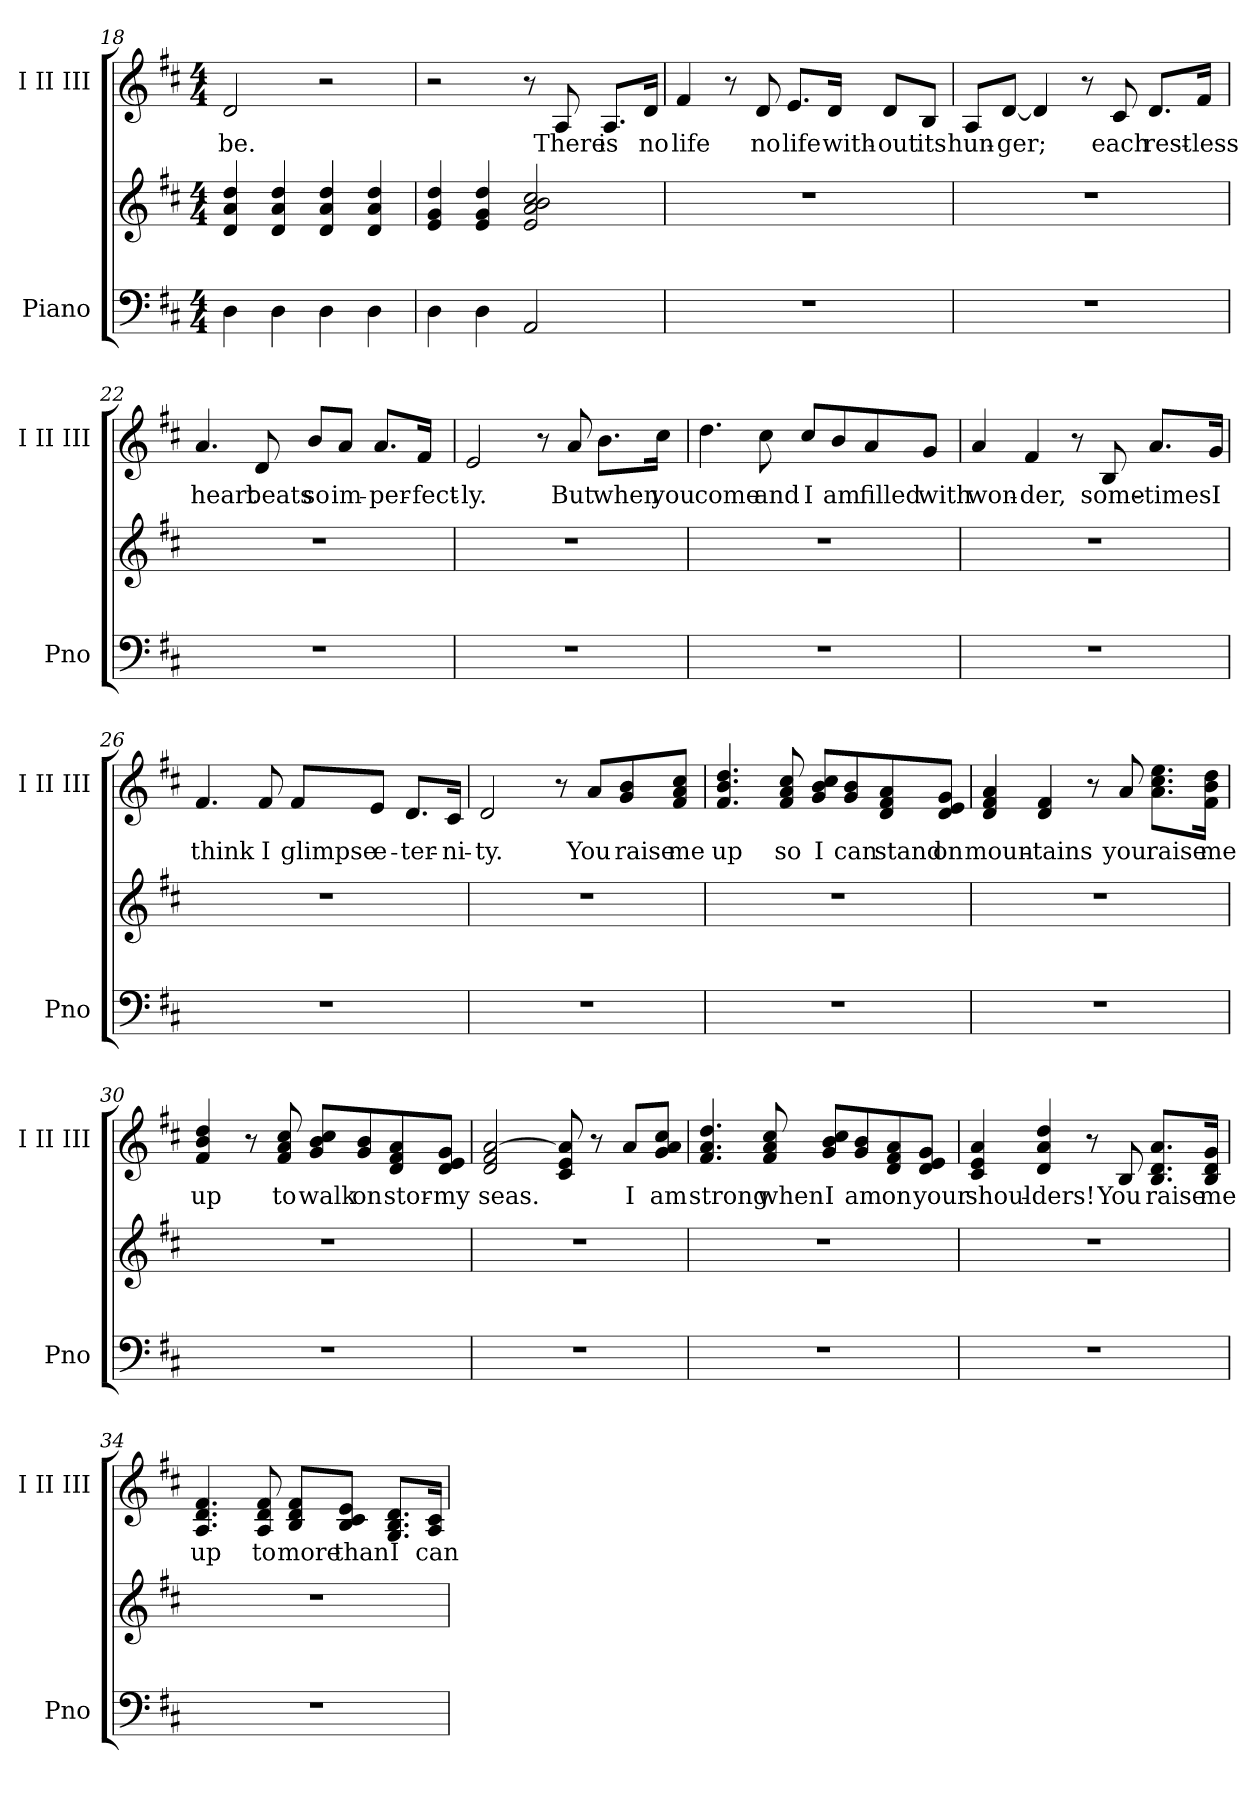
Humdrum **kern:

**kern	**kern	**kern	**text
*part2	*part2	*part1	*part1
*staff3	*staff2	*staff1	*staff1
*I"Piano	*	*I"I II III	*
*I'Pno	*	*I'I II III	*
*clefF4	*clefG2	*clefG2	*
*k[f#c#]	*k[f#c#]	*k[f#c#]	*
*M4/4	*M4/4	*M4/4	*
=18	=18	=18	=18
!	!	!	!LO:LY:b
4D\	4d/ 4a/ 4dd/	2d/	be.
4D\	4d/ 4a/ 4dd/	.	.
4D\	4d/ 4a/ 4dd/	2r	.
4D\	4d/ 4a/ 4dd/	.	.
!!LO:LB:g=z
=19	=19	=19	=19
4D\	4e/ 4g/ 4dd/	2r	.
4D\	4e/ 4g/ 4dd/	.	.
2AA/	2e/ 2a/ 2b/ 2cc#/	8r	.
!	!	!	!LO:LY:b
.	.	8A/	There
!	!	!	!LO:LY:b
.	.	8.A/L	is
!	!	!	!LO:LY:b
.	.	16d/Jk	no
=20	=20	=20	=20
!	!	!	!LO:LY:b
1r	1r	4f#/	life
.	.	8r	.
!	!	!	!LO:LY:b
.	.	8d/	no
!	!	!	!LO:LY:b
.	.	8.e/L	life
!	!	!	!LO:LY:b
.	.	16d/Jk	with-
!	!	!	!LO:LY:b
.	.	8d/L	-out
!	!	!	!LO:LY:b
.	.	8B/J	its
=21	=21	=21	=21
!	!	!	!LO:LY:b
1r	1r	8A/L	hun-
!	!	!	!LO:LY:b
.	.	[8d/J	-ger;
.	.	4d/]	.
.	.	8r	.
!	!	!	!LO:LY:b
.	.	8c#/	each
!	!	!	!LO:LY:b
.	.	8.d/L	rest-
!	!	!	!LO:LY:b
.	.	16f#/Jk	-less
=22	=22	=22	=22
!	!	!	!LO:LY:b
1r	1r	4.a/	heart
!	!	!	!LO:LY:b
.	.	8d/	beats
!	!	!	!LO:LY:b
.	.	8b/L	so
!	!	!	!LO:LY:b
.	.	8a/J	im-
!	!	!	!LO:LY:b
.	.	8.a/L	-per-
!	!	!	!LO:LY:b
.	.	16f#/Jk	-fect-
!!LO:LB:g=z
=23	=23	=23	=23
!	!	!	!LO:LY:b
1r	1r	2e/	-ly.
.	.	8r	.
!	!	!	!LO:LY:b
.	.	8a/	But
!	!	!	!LO:LY:b
.	.	8.b\L	when
!	!	!	!LO:LY:b
.	.	16cc#\Jk	you
=24	=24	=24	=24
!	!	!	!LO:LY:b
1r	1r	4.dd\	come
!	!	!	!LO:LY:b
.	.	8cc#\	and
!	!	!	!LO:LY:b
.	.	8cc#/L	I
!	!	!	!LO:LY:b
.	.	8b/	am
!	!	!	!LO:LY:b
.	.	8a/	filled
!	!	!	!LO:LY:b
.	.	8g/J	with
=25	=25	=25	=25
!	!	!	!LO:LY:b
1r	1r	4a/	won-
!	!	!	!LO:LY:b
.	.	4f#/	-der,
.	.	8r	.
!	!	!	!LO:LY:b
.	.	8B/	some-
!	!	!	!LO:LY:b
.	.	8.a/L	-times
!	!	!	!LO:LY:b
.	.	16g/Jk	I
!!LO:PB:g=z
=26	=26	=26	=26
!	!	!	!LO:LY:b
1r	1r	4.f#/	think
!	!	!	!LO:LY:b
.	.	8f#/	I
!	!	!	!LO:LY:b
.	.	8f#/L	glimpse
!	!	!	!LO:LY:b
.	.	8e/J	e-
!	!	!	!LO:LY:b
.	.	8.d/L	-ter-
!	!	!	!LO:LY:b
.	.	16c#/Jk	-ni-
=27	=27	=27	=27
!	!	!	!LO:LY:b
1r	1r	2d/	-ty.
.	.	8r	.
!	!	!	!LO:LY:b
.	.	8a/L	You
!	!	!	!LO:LY:b
.	.	8g/ 8b/	raise
!	!	!	!LO:LY:b
.	.	8f#/ 8a/ 8cc#/J	me
=28	=28	=28	=28
!	!	!	!LO:LY:b
1r	1r	4.f#/ 4.b/ 4.dd/	up
!	!	!	!LO:LY:b
.	.	8f#/ 8a/ 8cc#/	so
!	!	!	!LO:LY:b
.	.	8g/ 8b/ 8cc#/L	I
!	!	!	!LO:LY:b
.	.	8g/ 8b/	can
!	!	!	!LO:LY:b
.	.	8d/ 8f#/ 8a/	stand
!	!	!	!LO:LY:b
.	.	8d/ 8e/ 8g/J	on
=29	=29	=29	=29
!	!	!	!LO:LY:b
1r	1r	4d/ 4f#/ 4a/	moun-
!	!	!	!LO:LY:b
.	.	4d/ 4f#/	tains
.	.	8r	.
!	!	!	!LO:LY:b
.	.	8a/	you
!	!	!	!LO:LY:b
.	.	8.a\ 8.cc#\ 8.ee\L	raise
!	!	!	!LO:LY:b
.	.	16f#\ 16b\ 16dd\Jk	me
!!LO:LB:g=z
=30	=30	=30	=30
!	!	!	!LO:LY:b
1r	1r	4f#/ 4b/ 4dd/	up
.	.	8r	.
!	!	!	!LO:LY:b
.	.	8f#/ 8a/ 8cc#/	to
!	!	!	!LO:LY:b
.	.	8g/ 8b/ 8cc#/L	walk
!	!	!	!LO:LY:b
.	.	8g/ 8b/	on
!	!	!	!LO:LY:b
.	.	8d/ 8f#/ 8a/	stor-
!	!	!	!LO:LY:b
.	.	8d/ 8e/ 8g/J	-my
=31	=31	=31	=31
!	!	!	!LO:LY:b
1r	1r	2d/ 2f#/ [2a/	seas.
.	.	8c#/ 8e/ 8a/]	.
.	.	8r	.
!	!	!	!LO:LY:b
.	.	8a/L	I
!	!	!	!LO:LY:b
.	.	8g/ 8a/ 8cc#/J	am
=32	=32	=32	=32
!	!	!	!LO:LY:b
1r	1r	4.f#/ 4.a/ 4.dd/	strong
!	!	!	!LO:LY:b
.	.	8f#/ 8a/ 8cc#/	when
!	!	!	!LO:LY:b
.	.	8g/ 8b/ 8cc#/L	I
!	!	!	!LO:LY:b
.	.	8g/ 8b/	am
!	!	!	!LO:LY:b
.	.	8d/ 8f#/ 8a/	on
!	!	!	!LO:LY:b
.	.	8d/ 8e/ 8g/J	your
!!LO:LB:g=z
=33	=33	=33	=33
!	!	!	!LO:LY:b
1r	1r	4c#/ 4e/ 4a/	shoul-
!	!	!	!LO:LY:b
.	.	4d/ 4a/ 4dd/	-ders!
.	.	8r	.
!	!	!	!LO:LY:b
.	.	8B/	You
!	!	!	!LO:LY:b
.	.	8.B/ 8.d/ 8.a/L	raise
!	!	!	!LO:LY:b
.	.	16B/ 16d/ 16g/Jk	me
=34	=34	=34	=34
!	!	!	!LO:LY:b
1r	1r	4.A/ 4.d/ 4.f#/	up
!	!	!	!LO:LY:b
.	.	8A/ 8d/ 8f#/	to
!	!	!	!LO:LY:b
.	.	8B/ 8d/ 8f#/L	more
!	!	!	!LO:LY:b
.	.	8B/ 8c#/ 8e/J	than
!	!	!	!LO:LY:b
.	.	8.G/ 8.B/ 8.d/L	I
!	!	!	!LO:LY:b
.	.	16A/ 16c#/Jk	can
=	=	=	=
*-	*-	*-	*-
